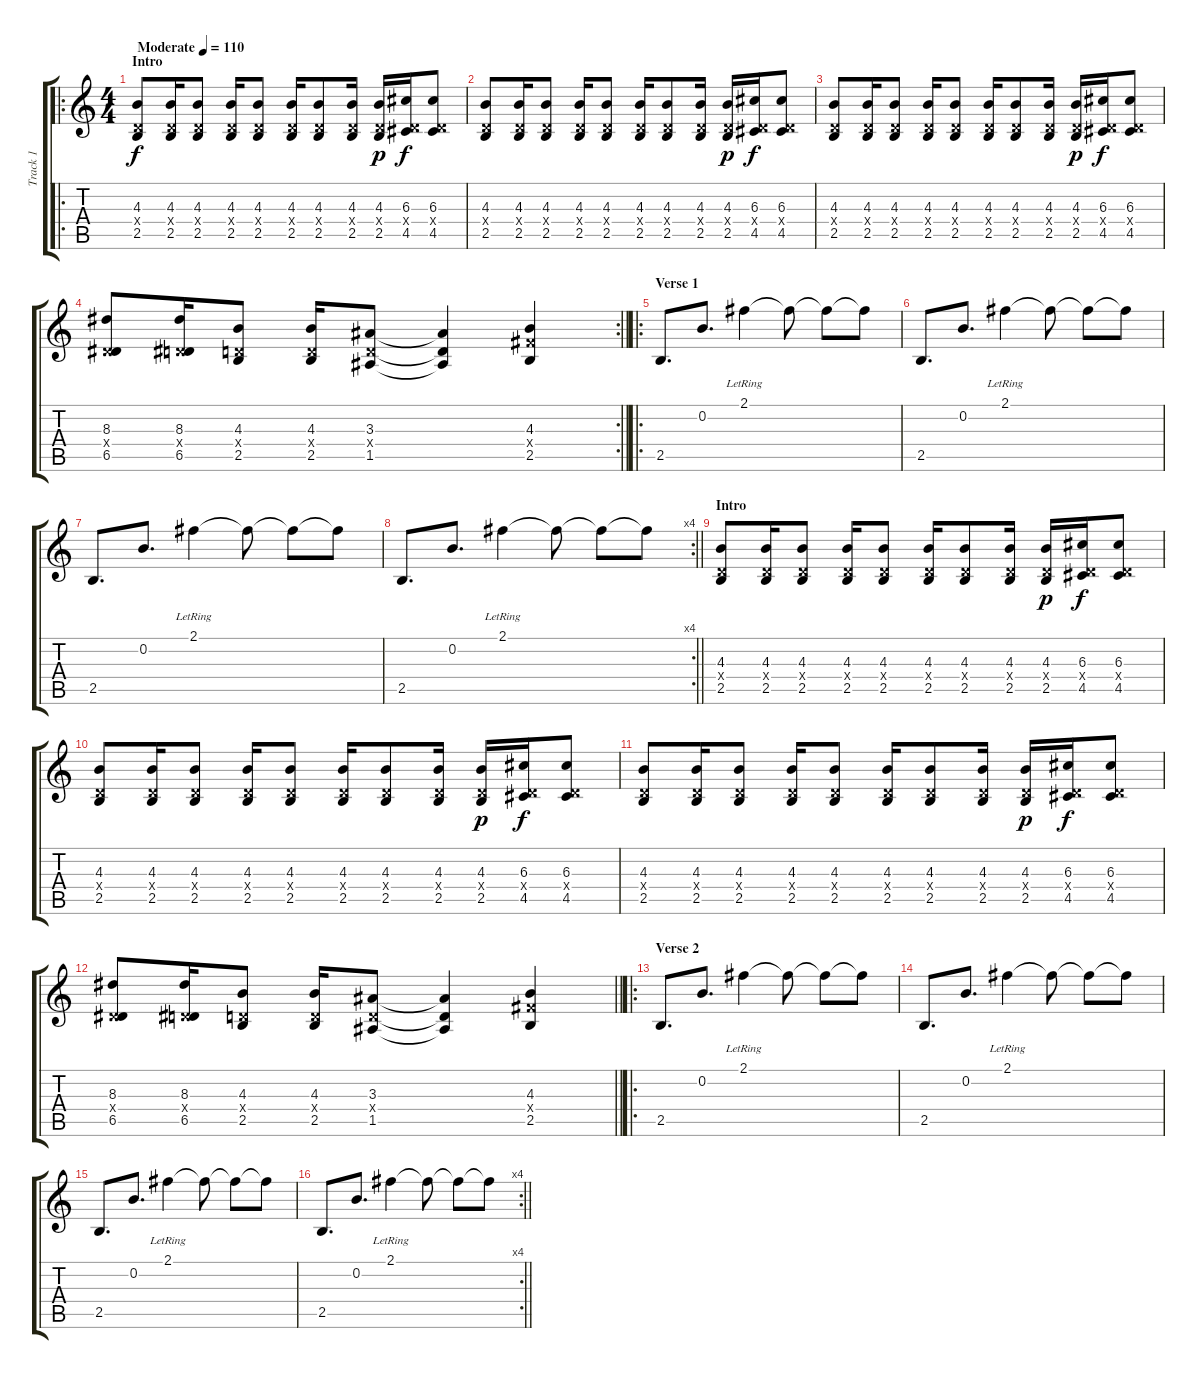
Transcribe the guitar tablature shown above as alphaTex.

\track ("Track 1" "Track 1") {instrument distortionguitar}
\staff {score tabs}
\tuning (E4 B3 G3 D3 A2 E2) {hide}
\ro
\ts (4 4)
\section ("" "Intro")
\tempo (110 "Moderate")
\clef g2
\ks c
(4.3 0.4{x} 2.5).8{dy f instrument distortionguitar} (4.3 0.4{x} 2.5).16 (4.3 0.4{x} 2.5).8 (4.3 0.4{x} 2.5).16 (4.3 0.4{x} 2.5).8 (4.3 0.4{x} 2.5).16 (4.3 0.4{x} 2.5).8 (4.3 0.4{x} 2.5).16 (4.3 0.4{x} 2.5).16{dy p} (6.3 0.4{x} 4.5).16{dy f} (6.3 0.4{x} 4.5).8 |
(4.3 0.4{x} 2.5).8 (4.3 0.4{x} 2.5).16 (4.3 0.4{x} 2.5).8 (4.3 0.4{x} 2.5).16 (4.3 0.4{x} 2.5).8 (4.3 0.4{x} 2.5).16 (4.3 0.4{x} 2.5).8 (4.3 0.4{x} 2.5).16 (4.3 0.4{x} 2.5).16{dy p} (6.3 0.4{x} 4.5).16{dy f} (6.3 0.4{x} 4.5).8 |
(4.3 0.4{x} 2.5).8 (4.3 0.4{x} 2.5).16 (4.3 0.4{x} 2.5).8 (4.3 0.4{x} 2.5).16 (4.3 0.4{x} 2.5).8 (4.3 0.4{x} 2.5).16 (4.3 0.4{x} 2.5).8 (4.3 0.4{x} 2.5).16 (4.3 0.4{x} 2.5).16{dy p} (6.3 0.4{x} 4.5).16{dy f} (6.3 0.4{x} 4.5).8 |
\rc 2
\barLineRight lightlight
(8.3 0.4{x} 6.5).8 (8.3 0.4{x} 6.5).16 (4.3 0.4{x} 2.5).8 (4.3 0.4{x} 2.5).16 (3.3 0.4{x} 1.5).8 (3.3{t} 0.4{t} 1.5{t}).4 (4.3 4.4{x} 2.5).4 |
\ro
\section ("" "Verse 1")
2.5.8{d instrument electricguitarclean} 0.2.8{d} 2.1{lr}.4 2.1{t}.8 2.1{t}.8 2.1{t}.8 |
2.5.8{d} 0.2.8{d} 2.1{lr}.4 2.1{t}.8 2.1{t}.8 2.1{t}.8 |
2.5.8{d} 0.2.8{d} 2.1{lr}.4 2.1{t}.8 2.1{t}.8 2.1{t}.8 |
\rc 4
\barLineRight lightlight
2.5.8{d} 0.2.8{d} 2.1{lr}.4 2.1{t}.8 2.1{t}.8 2.1{t}.8 |
\section ("" "Intro ")
(4.3 0.4{x} 2.5).8{instrument distortionguitar} (4.3 0.4{x} 2.5).16 (4.3 0.4{x} 2.5).8 (4.3 0.4{x} 2.5).16 (4.3 0.4{x} 2.5).8 (4.3 0.4{x} 2.5).16 (4.3 0.4{x} 2.5).8 (4.3 0.4{x} 2.5).16 (4.3 0.4{x} 2.5).16{dy p} (6.3 0.4{x} 4.5).16{dy f} (6.3 0.4{x} 4.5).8 |
(4.3 0.4{x} 2.5).8 (4.3 0.4{x} 2.5).16 (4.3 0.4{x} 2.5).8 (4.3 0.4{x} 2.5).16 (4.3 0.4{x} 2.5).8 (4.3 0.4{x} 2.5).16 (4.3 0.4{x} 2.5).8 (4.3 0.4{x} 2.5).16 (4.3 0.4{x} 2.5).16{dy p} (6.3 0.4{x} 4.5).16{dy f} (6.3 0.4{x} 4.5).8 |
(4.3 0.4{x} 2.5).8 (4.3 0.4{x} 2.5).16 (4.3 0.4{x} 2.5).8 (4.3 0.4{x} 2.5).16 (4.3 0.4{x} 2.5).8 (4.3 0.4{x} 2.5).16 (4.3 0.4{x} 2.5).8 (4.3 0.4{x} 2.5).16 (4.3 0.4{x} 2.5).16{dy p} (6.3 0.4{x} 4.5).16{dy f} (6.3 0.4{x} 4.5).8 |
\barLineRight lightlight
(8.3 0.4{x} 6.5).8 (8.3 0.4{x} 6.5).16 (4.3 0.4{x} 2.5).8 (4.3 0.4{x} 2.5).16 (3.3 0.4{x} 1.5).8 (3.3{t} 0.4{t} 1.5{t}).4 (4.3 4.4{x} 2.5).4 |
\ro
\section ("" "Verse 2 ")
2.5.8{d instrument electricguitarclean} 0.2.8{d} 2.1{lr}.4 2.1{t}.8 2.1{t}.8 2.1{t}.8 |
2.5.8{d} 0.2.8{d} 2.1{lr}.4 2.1{t}.8 2.1{t}.8 2.1{t}.8 |
2.5.8{d} 0.2.8{d} 2.1{lr}.4 2.1{t}.8 2.1{t}.8 2.1{t}.8 |
\rc 4
\barLineRight lightlight
2.5.8{d} 0.2.8{d} 2.1{lr}.4 2.1{t}.8 2.1{t}.8 2.1{t}.8
